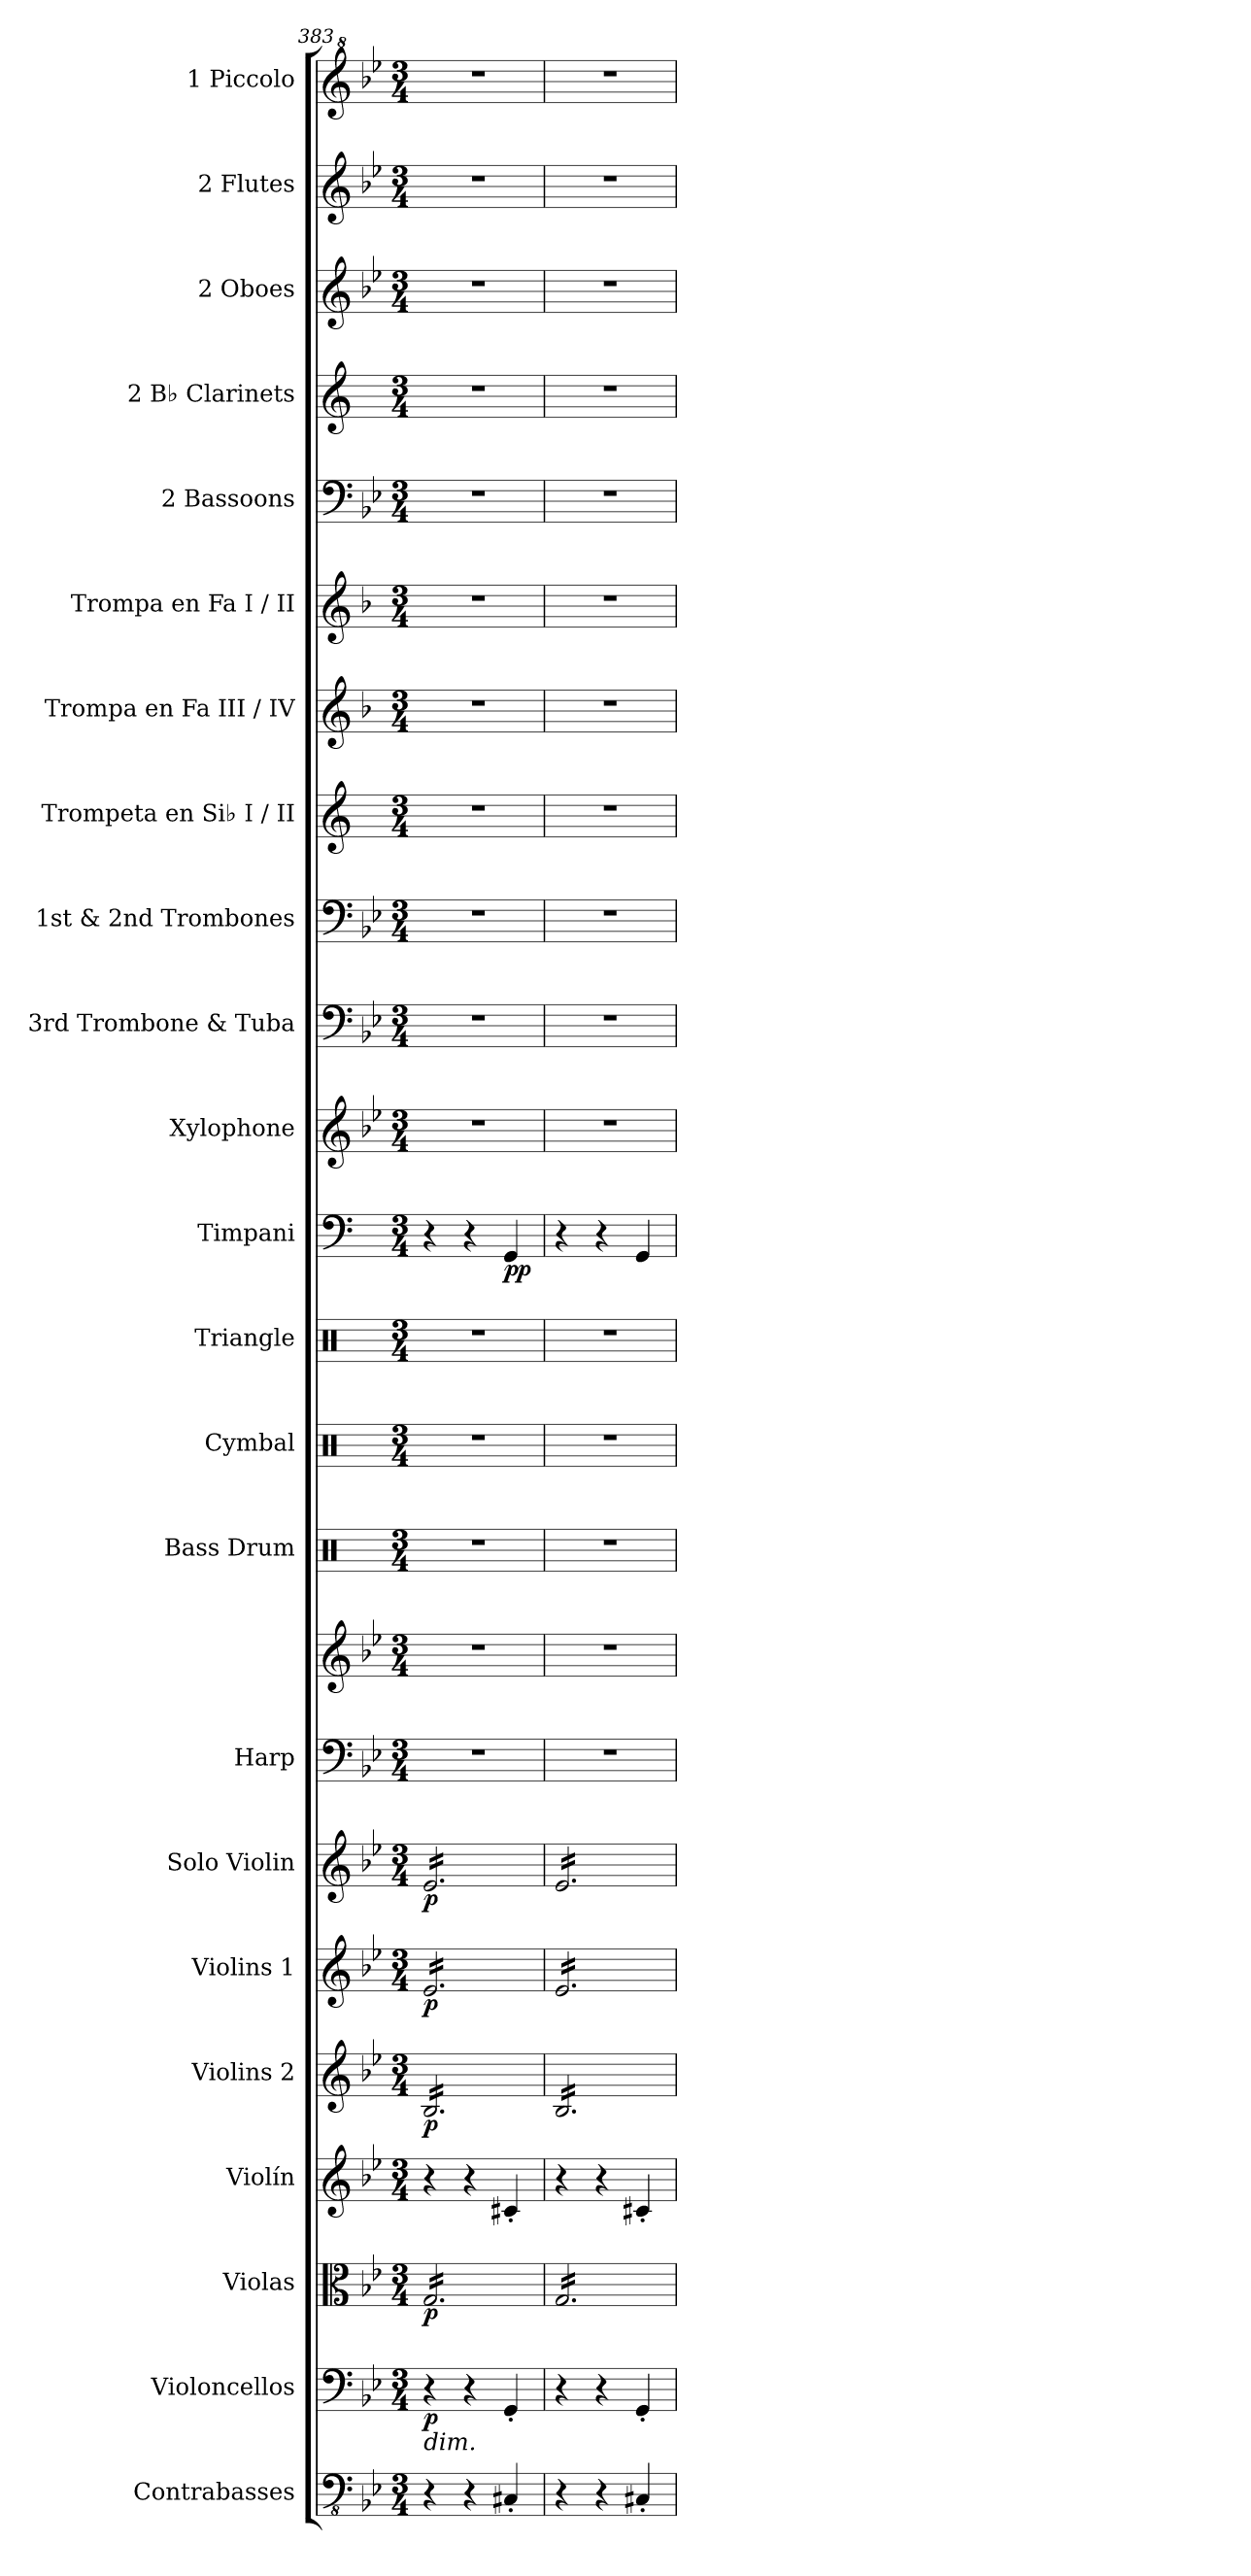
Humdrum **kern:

**kern	**kern	**dynam	**kern	**dynam	**kern	**kern	**dynam	**kern	**dynam	**kern	**dynam	**kern	**kern	**kern	**kern	**kern	**kern	**dynam	**kern	**kern	**kern	**kern	**kern	**kern	**kern	**kern	**kern	**kern	**kern
*part23	*part22	*part22	*part21	*part21	*part20	*part19	*part19	*part18	*part18	*part17	*part17	*part16	*part16	*part15	*part14	*part13	*part12	*part12	*part11	*part10	*part9	*part8	*part7	*part6	*part5	*part4	*part3	*part2	*part1
*staff24	*staff23	*staff23	*staff22	*staff22	*staff21	*staff20	*staff20	*staff19	*staff19	*staff18	*staff18	*staff17	*staff16	*staff15	*staff14	*staff13	*staff12	*staff12	*staff11	*staff10	*staff9	*staff8	*staff7	*staff6	*staff5	*staff4	*staff3	*staff2	*staff1
*I"Contrabasses	*I"Violoncellos	*	*I"Violas	*	*I"Violín	*I"Violins 2	*	*I"Violins 1	*	*I"Solo Violin	*	*I"Harp	*	*I"Bass Drum	*I"Cymbal	*I"Triangle	*I"Timpani	*	*I"Xylophone	*I"3rd Trombone     &amp; Tuba	*I"1st &amp; 2nd Trombones	*I"Trompeta en Si♭  I / II	*I"Trompa en Fa   III / IV	*I"Trompa en Fa I / II	*I"2 Bassoons	*I"2 B♭ Clarinets	*I"2 Oboes	*I"2 Flutes	*I"1 Piccolo
*I'Cbs.	*I'Vlcs.	*	*I'Vlas.	*	*I'Vln.	*I'Vlns. 2	*	*I'Vlns. 1	*	*I'S. Vln.	*	*I'Hrp.	*	*I'B. Dr.	*I'Cym.	*I'Trgl.	*I'Timp.	*	*I'Xyl.	*I'3rd Trb. &amp; Tba.	*I'1st &amp; 2nd    Trbs.	*I'Tpt. Si♭  I / II	*I'Trmp. Fa   III / IV	*I'Trmp. Fa I / II	*I'2 Bsns.	*I'2 B♭ Cls.	*I'2 Obs.	*I'2 Fls.	*I'1 Picc.
*clefFv4	*clefF4	*	*clefC3	*	*clefG2	*clefG2	*	*clefG2	*	*clefG2	*	*clefF4	*clefG2	*clefX	*clefX	*clefX	*clefF4	*	*clefG2	*clefF4	*clefF4	*clefG2	*clefG2	*clefG2	*clefF4	*clefG2	*clefG2	*clefG2	*clefG^2
*	*	*	*	*	*	*	*	*	*	*	*	*	*	*	*	*	*	*	*ITrd-7c-12	*	*	*ITrd1c2	*ITrd4c7	*ITrd4c7	*	*ITrd1c2	*	*	*ITrd-7c-12
*k[b-e-]	*k[b-e-]	*	*k[b-e-]	*	*k[b-e-]	*k[b-e-]	*	*k[b-e-]	*	*k[b-e-]	*	*k[b-e-]	*k[b-e-]	*k[]	*k[]	*k[]	*k[]	*	*k[b-e-]	*k[b-e-]	*k[b-e-]	*k[b-e-]	*k[b-e-]	*k[b-e-]	*k[b-e-]	*k[b-e-]	*k[b-e-]	*k[b-e-]	*k[b-e-]
*M3/4	*M3/4	*	*M3/4	*	*M3/4	*M3/4	*	*M3/4	*	*M3/4	*	*M3/4	*M3/4	*M3/4	*M3/4	*M3/4	*M3/4	*	*M3/4	*M3/4	*M3/4	*M3/4	*M3/4	*M3/4	*M3/4	*M3/4	*M3/4	*M3/4	*M3/4
=383	=383	=383	=383	=383	=383	=383	=383	=383	=383	=383	=383	=383	=383	=383	=383	=383	=383	=383	=383	=383	=383	=383	=383	=383	=383	=383	=383	=383	=383
!	!	!	!	!	!	!	!	!	!	!LO:TX:b:i:t=dim.	!	!	!	!	!	!	!	!	!	!	!	!	!	!	!	!	!	!	!
!	!	!	!	!	!	!	!	!LO:TX:b:i:t=dim.	!	!	!	!	!	!	!	!	!	!	!	!	!	!	!	!	!	!	!	!	!
!	!	!	!	!	!	!LO:TX:b:i:t=dim.	!	!	!	!	!	!	!	!	!	!	!	!	!	!	!	!	!	!	!	!	!	!	!
!	!	!	!LO:TX:b:i:t=dim.	!	!	!	!	!	!	!	!	!	!	!	!	!	!	!	!	!	!	!	!	!	!	!	!	!	!
!	!LO:TX:b:i:t=dim.	!	!	!	!	!	!	!	!	!	!	!	!	!	!	!	!	!	!	!	!	!	!	!	!	!	!	!	!
!	!	!LO:DY:b	!	!LO:DY:b	!	!	!LO:DY:b	!	!LO:DY:b	!	!LO:DY:b	!	!	!	!	!	!	!	!	!	!	!	!	!	!	!	!	!	!
*	*	*	*tremolo	*	*	*	*	*	*	*	*	*	*	*	*	*	*	*	*	*	*	*	*	*	*	*	*	*	*
*	*	*	*	*	*	*tremolo	*	*	*	*	*	*	*	*	*	*	*	*	*	*	*	*	*	*	*	*	*	*	*
*	*	*	*	*	*	*	*	*tremolo	*	*	*	*	*	*	*	*	*	*	*	*	*	*	*	*	*	*	*	*	*
*	*	*	*	*	*	*	*	*	*	*tremolo	*	*	*	*	*	*	*	*	*	*	*	*	*	*	*	*	*	*	*
4r	4r	p	16G/LL	p	4r	16B-/LL	p	16e-/LL	p	16e-/LL	p	2.r	2.r	2.r	2.r	2.r	4r	.	2.r	2.r	2.r	2.r	2.r	2.r	2.r	2.r	2.r	2.r	2.r
.	.	.	16G/	.	.	16B-/	.	16e-/	.	16e-/	.	.	.	.	.	.	.	.	.	.	.	.	.	.	.	.	.	.	.
.	.	.	16G/	.	.	16B-/	.	16e-/	.	16e-/	.	.	.	.	.	.	.	.	.	.	.	.	.	.	.	.	.	.	.
.	.	.	16G/	.	.	16B-/	.	16e-/	.	16e-/	.	.	.	.	.	.	.	.	.	.	.	.	.	.	.	.	.	.	.
4r	4r	.	16G/	.	4r	16B-/	.	16e-/	.	16e-/	.	.	.	.	.	.	4r	.	.	.	.	.	.	.	.	.	.	.	.
.	.	.	16G/	.	.	16B-/	.	16e-/	.	16e-/	.	.	.	.	.	.	.	.	.	.	.	.	.	.	.	.	.	.	.
.	.	.	16G/	.	.	16B-/	.	16e-/	.	16e-/	.	.	.	.	.	.	.	.	.	.	.	.	.	.	.	.	.	.	.
.	.	.	16G/	.	.	16B-/	.	16e-/	.	16e-/	.	.	.	.	.	.	.	.	.	.	.	.	.	.	.	.	.	.	.
!	!	!	!	!	!	!	!	!	!	!	!	!	!	!	!	!	!	!LO:DY:b	!	!	!	!	!	!	!	!	!	!	!
4CC#X'/	4GG'/	.	16G/	.	4c#X'/	16B-/	.	16e-/	.	16e-/	.	.	.	.	.	.	4GG/	pp	.	.	.	.	.	.	.	.	.	.	.
.	.	.	16G/	.	.	16B-/	.	16e-/	.	16e-/	.	.	.	.	.	.	.	.	.	.	.	.	.	.	.	.	.	.	.
.	.	.	16G/	.	.	16B-/	.	16e-/	.	16e-/	.	.	.	.	.	.	.	.	.	.	.	.	.	.	.	.	.	.	.
.	.	.	16G/JJ	.	.	16B-/JJ	.	16e-/JJ	.	16e-/JJ	.	.	.	.	.	.	.	.	.	.	.	.	.	.	.	.	.	.	.
=384	=384	=384	=384	=384	=384	=384	=384	=384	=384	=384	=384	=384	=384	=384	=384	=384	=384	=384	=384	=384	=384	=384	=384	=384	=384	=384	=384	=384	=384
4r	4r	.	16G/LL	.	4r	16B-/LL	.	16e-/LL	.	16e-/LL	.	2.r	2.r	2.r	2.r	2.r	4r	.	2.r	2.r	2.r	2.r	2.r	2.r	2.r	2.r	2.r	2.r	2.r
.	.	.	16G/	.	.	16B-/	.	16e-/	.	16e-/	.	.	.	.	.	.	.	.	.	.	.	.	.	.	.	.	.	.	.
.	.	.	16G/	.	.	16B-/	.	16e-/	.	16e-/	.	.	.	.	.	.	.	.	.	.	.	.	.	.	.	.	.	.	.
.	.	.	16G/	.	.	16B-/	.	16e-/	.	16e-/	.	.	.	.	.	.	.	.	.	.	.	.	.	.	.	.	.	.	.
4r	4r	.	16G/	.	4r	16B-/	.	16e-/	.	16e-/	.	.	.	.	.	.	4r	.	.	.	.	.	.	.	.	.	.	.	.
.	.	.	16G/	.	.	16B-/	.	16e-/	.	16e-/	.	.	.	.	.	.	.	.	.	.	.	.	.	.	.	.	.	.	.
.	.	.	16G/	.	.	16B-/	.	16e-/	.	16e-/	.	.	.	.	.	.	.	.	.	.	.	.	.	.	.	.	.	.	.
.	.	.	16G/	.	.	16B-/	.	16e-/	.	16e-/	.	.	.	.	.	.	.	.	.	.	.	.	.	.	.	.	.	.	.
4CC#X'/	4GG'/	.	16G/	.	4c#X'/	16B-/	.	16e-/	.	16e-/	.	.	.	.	.	.	4GG/	.	.	.	.	.	.	.	.	.	.	.	.
.	.	.	16G/	.	.	16B-/	.	16e-/	.	16e-/	.	.	.	.	.	.	.	.	.	.	.	.	.	.	.	.	.	.	.
.	.	.	16G/	.	.	16B-/	.	16e-/	.	16e-/	.	.	.	.	.	.	.	.	.	.	.	.	.	.	.	.	.	.	.
.	.	.	16G/JJ	.	.	16B-/JJ	.	16e-/JJ	.	16e-/JJ	.	.	.	.	.	.	.	.	.	.	.	.	.	.	.	.	.	.	.
*	*	*	*	*	*	*	*	*	*	*Xtremolo	*	*	*	*	*	*	*	*	*	*	*	*	*	*	*	*	*	*	*
*	*	*	*	*	*	*	*	*Xtremolo	*	*	*	*	*	*	*	*	*	*	*	*	*	*	*	*	*	*	*	*	*
*	*	*	*	*	*	*Xtremolo	*	*	*	*	*	*	*	*	*	*	*	*	*	*	*	*	*	*	*	*	*	*	*
*	*	*	*Xtremolo	*	*	*	*	*	*	*	*	*	*	*	*	*	*	*	*	*	*	*	*	*	*	*	*	*	*
=	=	=	=	=	=	=	=	=	=	=	=	=	=	=	=	=	=	=	=	=	=	=	=	=	=	=	=	=	=
*-	*-	*-	*-	*-	*-	*-	*-	*-	*-	*-	*-	*-	*-	*-	*-	*-	*-	*-	*-	*-	*-	*-	*-	*-	*-	*-	*-	*-	*-
